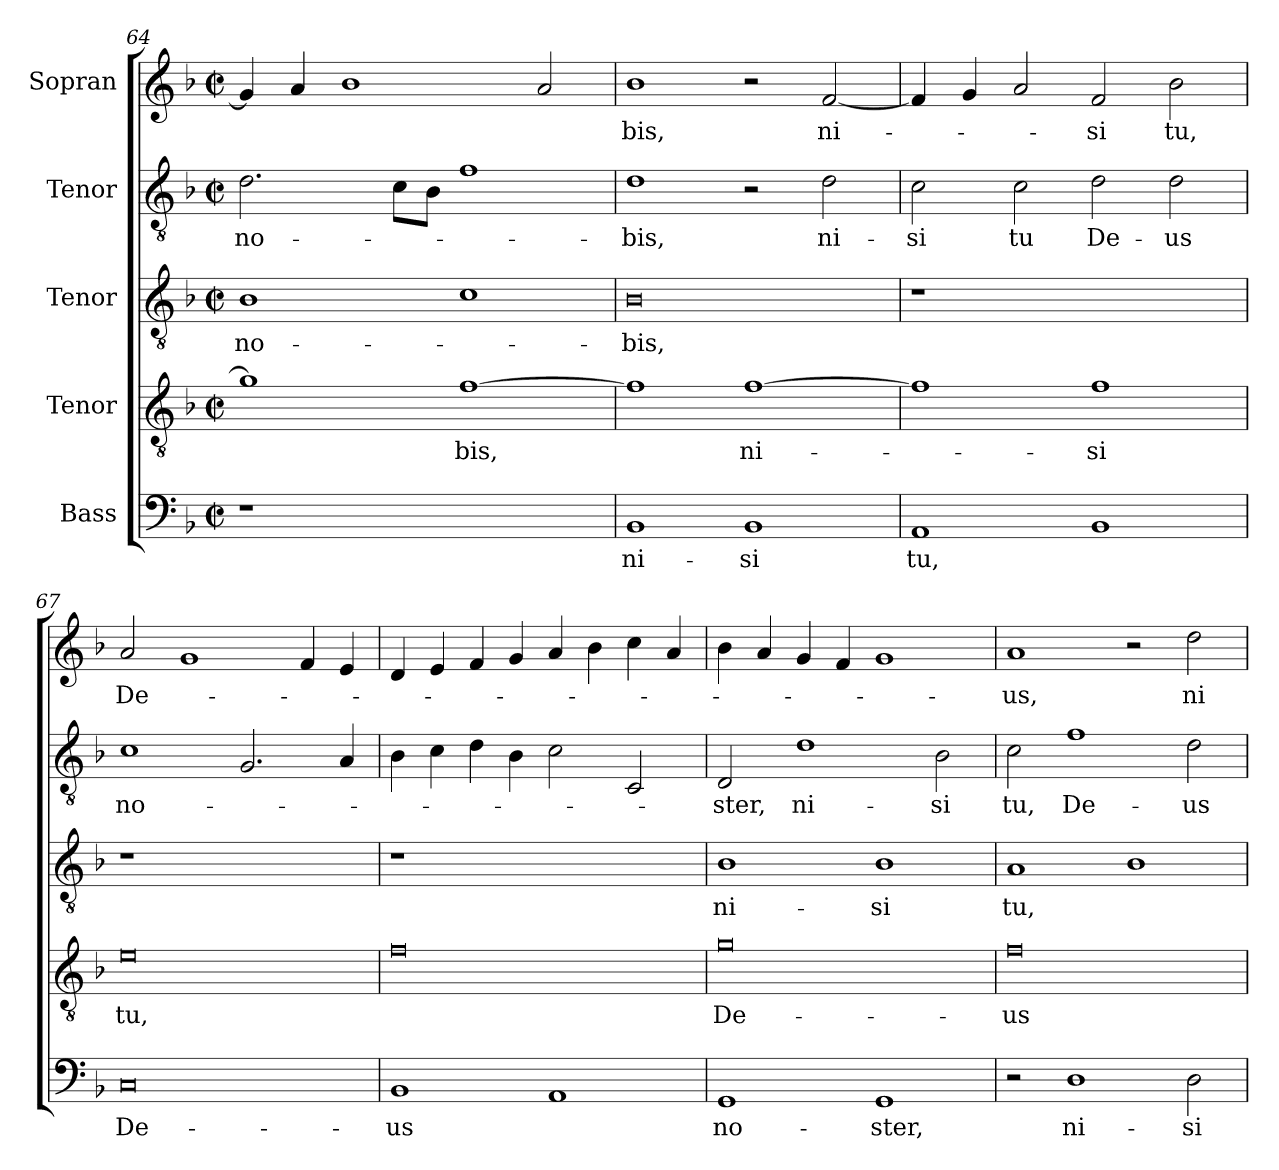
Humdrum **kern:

**kern	**text	**kern	**text	**kern	**text	**kern	**text	**kern	**text
*part5	*part5	*part4	*part4	*part3	*part3	*part2	*part2	*part1	*part1
*staff5	*staff5	*staff4	*staff4	*staff3	*staff3	*staff2	*staff2	*staff1	*staff1
*I"Bass	*	*I"Tenor	*	*I"Tenor	*	*I"Tenor	*	*I"Sopran	*
*clefF4	*	*clefGv2	*	*clefGv2	*	*clefGv2	*	*clefG2	*
*	*	*ITrd7c12	*	*ITrd7c12	*	*ITrd7c12	*	*	*
*k[b-]	*	*k[b-]	*	*k[b-]	*	*k[b-]	*	*k[b-]	*
*F:	*	*F:	*	*F:	*	*F:	*	*F:	*
*M2/2	*	*M2/2	*	*M2/2	*	*M2/2	*	*M2/2	*
*met(c|)	*	*met(c|)	*	*met(c|)	*	*met(c|)	*	*met(c|)	*
=64	=64	=64	=64	=64	=64	=64	=64	=64	=64
!LO:N:vis=1	!	!	!	!	!	!	!	!	!
!	!	!	!	!	!LO:LY:b:color=#000000	!	!	!	!
!	!	!	!	!	!	!	!LO:LY:b:color=#000000	!	!
1r	.	1Gi]	.	1BB-i	no-	2.Di\	no-	4gi/]	.
.	.	.	.	.	.	.	.	4ai/	.
.	.	.	.	.	.	.	.	1b-i	.
.	.	.	.	.	.	8Ci\L	.	.	.
.	.	.	.	.	.	8BB-i\J	.	.	.
!	!	!	!LO:LY:b:color=#000000	!	!	!	!	!	!
1ryy	.	[>1Fi	-bis,	1Ci	.	1Fi	.	.	.
.	.	.	.	.	.	.	.	2ai/	.
=65	=65	=65	=65	=65	=65	=65	=65	=65	=65
!	!LO:LY:b:color=#000000	!	!	!	!	!	!	!	!
!	!	!	!	!	!LO:LY:b:color=#000000	!	!	!	!
!	!	!	!	!	!	!	!LO:LY:b:color=#000000	!	!
!	!	!	!	!	!	!	!	!	!LO:LY:b:color=#000000
1BB-i	ni-	1Fi]	.	0BB-i	-bis,	1Di	-bis,	1b-i	-bis,
!	!LO:LY:b:color=#000000	!	!	!	!	!	!	!	!
!	!	!	!LO:LY:b:color=#000000	!	!	!	!	!	!
1BB-i	-si	[>1Fi	ni-	.	.	2r	.	2r	.
!	!	!	!	!	!	!	!LO:LY:b:color=#000000	!	!
!	!	!	!	!	!	!	!	!	!LO:LY:b:color=#000000
.	.	.	.	.	.	2Di\	ni-	[<2fi/	ni-
=66	=66	=66	=66	=66	=66	=66	=66	=66	=66
!	!LO:LY:b:color=#000000	!	!	!LO:N:vis=1	!	!	!	!	!
!	!	!	!	!	!	!	!LO:LY:b:color=#000000	!	!
1AAi	tu,	1Fi]	.	1r	.	2Ci\	-si	4fi/]	.
.	.	.	.	.	.	.	.	4gi/	.
!	!	!	!	!	!	!	!LO:LY:b:color=#000000	!	!
.	.	.	.	.	.	2Ci\	tu	2ai/	.
!	!	!	!LO:LY:b:color=#000000	!	!	!	!	!	!
!	!	!	!	!	!	!	!LO:LY:b:color=#000000	!	!
!	!	!	!	!	!	!	!	!	!LO:LY:b:color=#000000
1BB-i	.	1Fi	-si	1ryy	.	2Di\	De-	2fi/	-si
!	!	!	!	!	!	!	!LO:LY:b:color=#000000	!	!
!	!	!	!	!	!	!	!	!	!LO:LY:b:color=#000000
.	.	.	.	.	.	2Di\	-us	2b-i\	tu,
=67	=67	=67	=67	=67	=67	=67	=67	=67	=67
!	!LO:LY:b:color=#000000	!	!	!	!	!	!	!	!
!	!	!	!LO:LY:b:color=#000000	!LO:N:vis=1	!	!	!	!	!
!	!	!	!	!	!	!	!LO:LY:b:color=#000000	!	!
!	!	!	!	!	!	!	!	!	!LO:LY:b:color=#000000
0Ci	De-	0Ei	tu,	1r	.	1Ci	no-	2ai/	De-
.	.	.	.	.	.	.	.	1gi	.
.	.	.	.	1ryy	.	2.GGi/	.	.	.
.	.	.	.	.	.	.	.	4fi/	.
.	.	.	.	.	.	4AAi/	.	4ei/	.
=68	=68	=68	=68	=68	=68	=68	=68	=68	=68
!	!LO:LY:b:color=#000000	!	!	!LO:N:vis=1	!	!	!	!	!
1BB-i	-us	0Fi	.	1r	.	4BB-i\	.	4di/	.
.	.	.	.	.	.	4Ci\	.	4ei/	.
.	.	.	.	.	.	4Di\	.	4fi/	.
.	.	.	.	.	.	4BB-i\	.	4gi/	.
1AAi	.	.	.	1ryy	.	2Ci\	.	4ai/	.
.	.	.	.	.	.	.	.	4b-i\	.
.	.	.	.	.	.	2CCi/	.	4cci\	.
.	.	.	.	.	.	.	.	4ai/	.
=69	=69	=69	=69	=69	=69	=69	=69	=69	=69
!	!LO:LY:b:color=#000000	!	!	!	!	!	!	!	!
!	!	!	!LO:LY:b:color=#000000	!	!	!	!	!	!
!	!	!	!	!	!LO:LY:b:color=#000000	!	!	!	!
!	!	!	!	!	!	!	!LO:LY:b:color=#000000	!	!
1GGi	no-	0Gi	De-	1BB-i	ni-	2DDi/	-ster,	4b-i\	.
.	.	.	.	.	.	.	.	4ai/	.
!	!	!	!	!	!	!	!LO:LY:b:color=#000000	!	!
.	.	.	.	.	.	1Di	ni-	4gi/	.
.	.	.	.	.	.	.	.	4fi/	.
!	!LO:LY:b:color=#000000	!	!	!	!	!	!	!	!
!	!	!	!	!	!LO:LY:b:color=#000000	!	!	!	!
1GGi	-ster,	.	.	1BB-i	-si	.	.	1gi	.
!	!	!	!	!	!	!	!LO:LY:b:color=#000000	!	!
.	.	.	.	.	.	2BB-i\	-si	.	.
!!LO:PB:g=z
=70	=70	=70	=70	=70	=70	=70	=70	=70	=70
!	!	!	!LO:LY:b:color=#000000	!	!	!	!	!	!
!	!	!	!	!	!LO:LY:b:color=#000000	!	!	!	!
!	!	!	!	!	!	!	!LO:LY:b:color=#000000	!	!
!	!	!	!	!	!	!	!	!	!LO:LY:b:color=#000000
2r	.	0Fi	-us	1AAi	tu,	2Ci\	tu,	1ai	-us,
!	!LO:LY:b:color=#000000	!	!	!	!	!	!	!	!
!	!	!	!	!	!	!	!LO:LY:b:color=#000000	!	!
1Di	ni-	.	.	.	.	1Fi	De-	.	.
.	.	.	.	1BB-i	.	.	.	2r	.
!	!LO:LY:b:color=#000000	!	!	!	!	!	!	!	!
!	!	!	!	!	!	!	!LO:LY:b:color=#000000	!	!
!	!	!	!	!	!	!	!	!	!LO:LY:b:color=#000000
2Di\	-si	.	.	.	.	2Di\	-us	2ddi\	ni-
=	=	=	=	=	=	=	=	=	=
*-	*-	*-	*-	*-	*-	*-	*-	*-	*-
